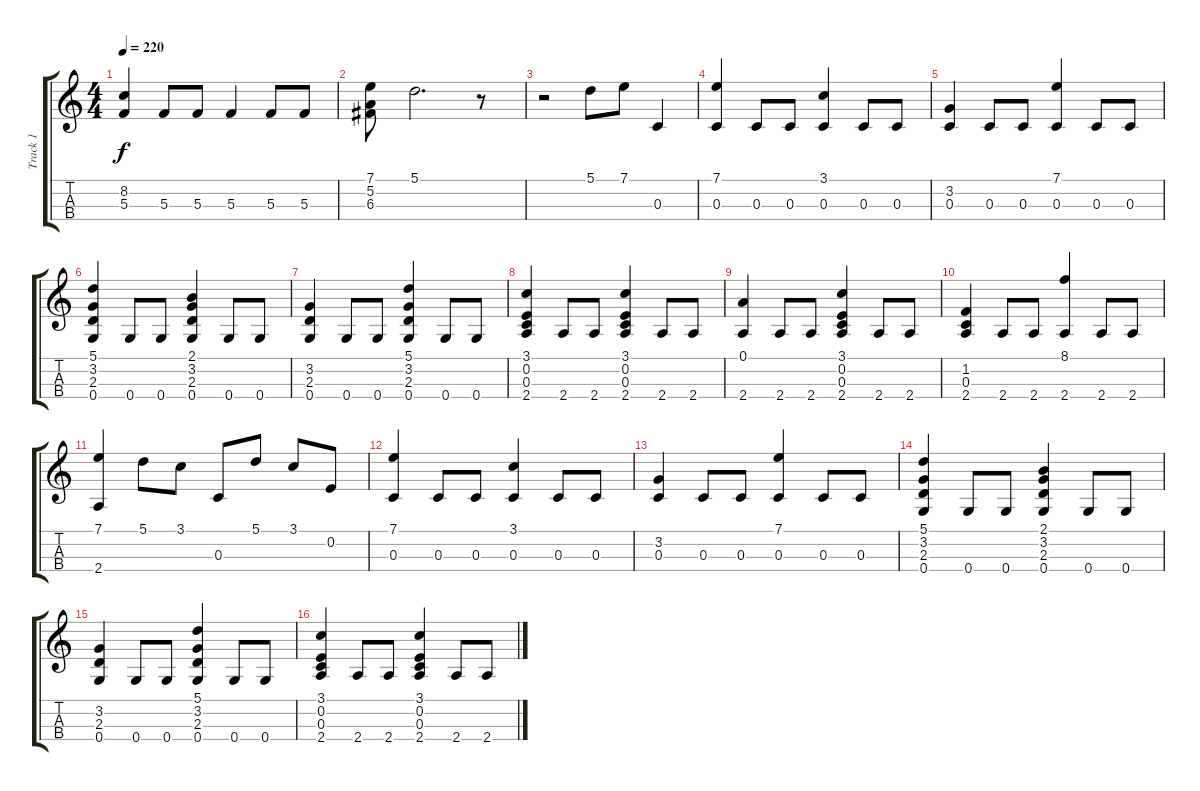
\track ("Track 1" "Track 1") {instrument acousticguitarsteel}
\staff {score tabs}
\tuning (A3 E3 C3 G2) {hide}
\ts (4 4)
\tempo 220
\clef g2
\ks c
(8.2 5.3).4{dy f} 5.3.8 5.3.8 5.3.4 5.3.8 5.3.8 |
(7.1 5.2 6.3).8 5.1.2{d} r.8 |
r.2 5.1.8 7.1.8 0.3.4 |
(7.1 0.3).4 0.3.8 0.3.8 (3.1 0.3).4 0.3.8 0.3.8 |
(3.2 0.3).4 0.3.8 0.3.8 (7.1 0.3).4 0.3.8 0.3.8 |
(5.1 3.2 2.3 0.4).4 0.4.8 0.4.8 (2.1 3.2 2.3 0.4).4 0.4.8 0.4.8 |
(3.2 2.3 0.4).4 0.4.8 0.4.8 (5.1 3.2 2.3 0.4).4 0.4.8 0.4.8 |
(3.1 0.2 0.3 2.4).4 2.4.8 2.4.8 (3.1 0.2 0.3 2.4).4 2.4.8 2.4.8 |
(0.1 2.4).4 2.4.8 2.4.8 (3.1 0.2 0.3 2.4).4 2.4.8 2.4.8 |
(1.2 0.3 2.4).4 2.4.8 2.4.8 (8.1 2.4).4 2.4.8 2.4.8 |
(7.1 2.4).4 5.1.8 3.1.8 0.3.8 5.1.8 3.1.8 0.2.8 |
(7.1 0.3).4 0.3.8 0.3.8 (3.1 0.3).4 0.3.8 0.3.8 |
(3.2 0.3).4 0.3.8 0.3.8 (7.1 0.3).4 0.3.8 0.3.8 |
(5.1 3.2 2.3 0.4).4 0.4.8 0.4.8 (2.1 3.2 2.3 0.4).4 0.4.8 0.4.8 |
(3.2 2.3 0.4).4 0.4.8 0.4.8 (5.1 3.2 2.3 0.4).4 0.4.8 0.4.8 |
(3.1 0.2 0.3 2.4).4 2.4.8 2.4.8 (3.1 0.2 0.3 2.4).4 2.4.8 2.4.8
